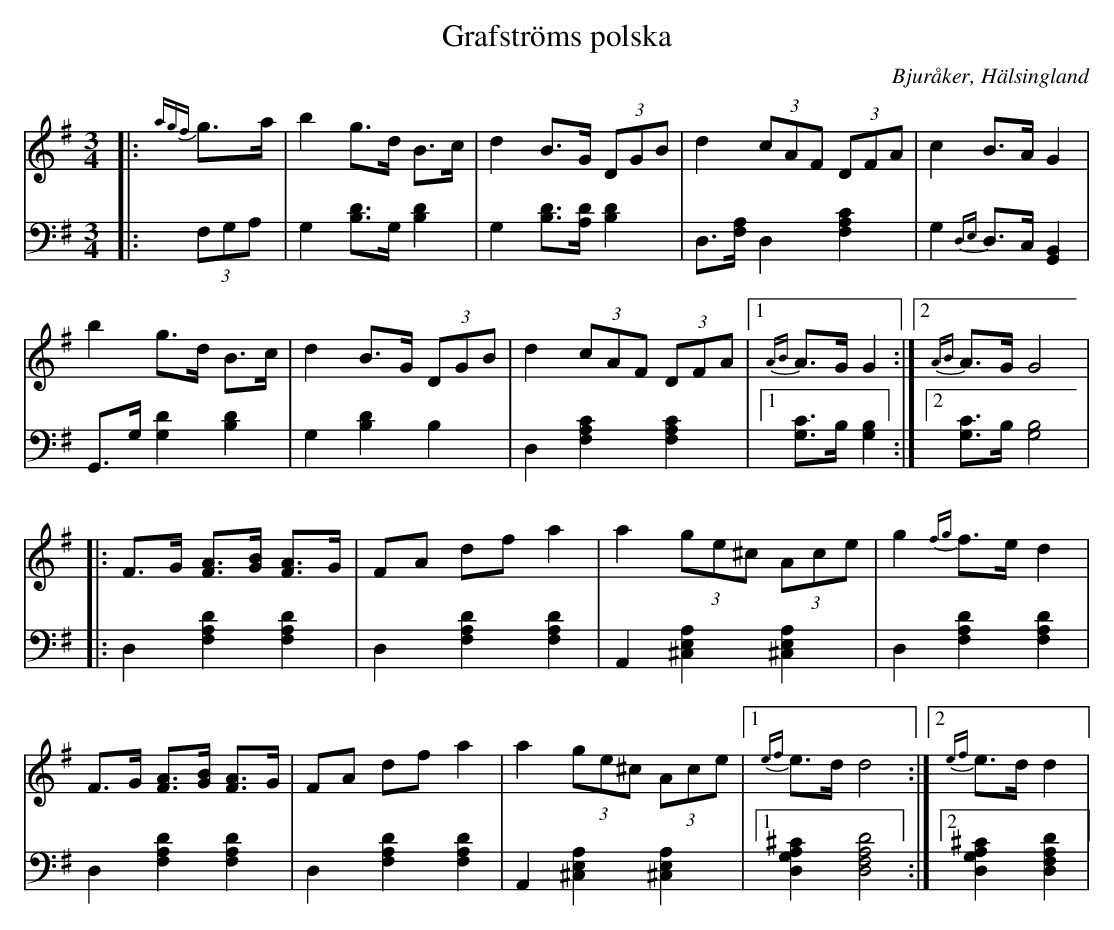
X:1
T: Grafströms polska
O: Bjuråker, Hälsingland
M: 3/4
L: 1/8
K: G
V:1
V:2
V: 1
|:{agf}g>a|b2 g>d B>c|d2 B>G (3DGB|d2 (3cAF (3DFA|c2 B>A G2|
b2 g>d B>c|d2 B>G (3DGB|d2 (3cAF (3DFA|1 {AB}A>G G2:|2 {AB}A>G G4|
|:F>G [FA]>[GB] [FA]>G |FA df a2 |a2 (3ge^c (3Ace |g2 {fg}f>e d2 |
F>G [FA]>[GB] [FA]>G |FA df a2 |a2 (3ge^c (3Ace |1 {ef}e>d d4:|2 {ef}e>d d2|
V:2 clef=bass
|:(3F,G,A, | G,2 [B,D]>G, [B,2D2]|G,2 [B,D]>[A,D] [B,2D2]|D,>[F,A,] D,2 [F,2A,2C2]| G,2 {D,E,}D,>C, [G,,2B,,2]|
G,,>G, [G,2D2] [B,2D2]|G,2 [B,2D2] B,2|D,2 [F,2A,2C2] [F,2A,2C2]|1 [G,C]>B, [G,2B,2]:|2 [G,C]>B, [G,4B,4]|
|:D,2 [F,2A,2D2] [F,2A,2D2]|D,2 [F,2A,2D2] [F,2A,2D2]| A,,2 [^C,2E,2A,2] [^C,2E,2A,2]|D,2 [F,2A,2D2] [F,2A,2D2] |
D,2 [F,2A,2D2] [F,2A,2D2] | D,2 [F,2A,2D2] [F,2A,2D2] | A,,2 [^C,2E,2A,2] [^C,2E,2A,2]|1 [D,2G,2A,2^C2] [D,4F,4A,4D4]:|2 [D,2G,2A,2^C2] [D,2F,2A,2D2]|
